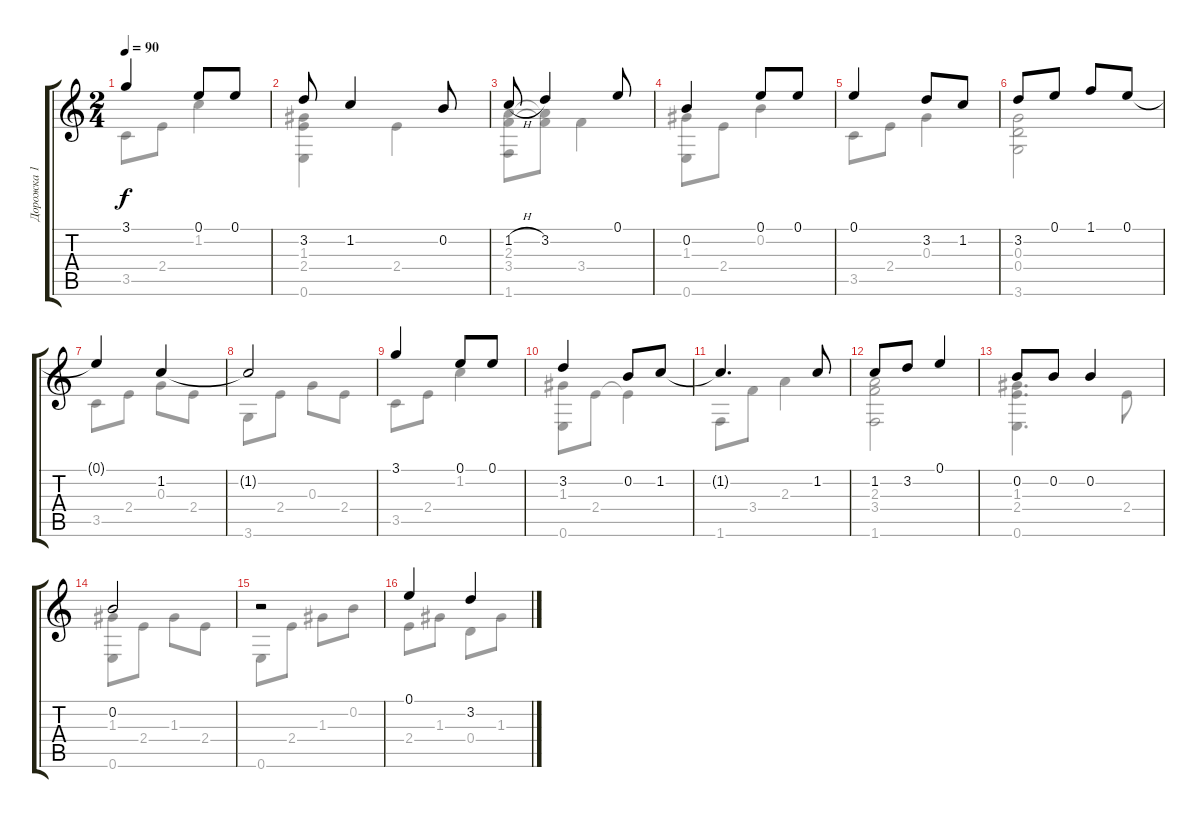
\track ("Дорожка 1" "Дорожка 1") {instrument acousticguitarsteel}
\staff {score tabs}
\tuning (E4 B3 G3 D3 A2 E2) {hide}
\voice
\ts (2 4)
\tempo 90
\clef g2
\ks c
3.1.4{dy f} 0.1.8 0.1.8 |
3.2.8 1.2.4 0.2.8 |
1.2{h}.8 3.2.4 0.1.8 |
0.2.4 0.1.8 0.1.8 |
0.1.4 3.2.8 1.2.8 |
3.2.8{beam Up} 0.1.8{beam Up} 1.1.8{beam Up} 0.1.8{beam Up} |
0.1{t}.4{beam Up} 1.2.4 |
1.2{t}.2{beam Up} |
3.1.4{beam Up} 0.1.8{beam Up} 0.1.8{beam Up} |
3.2.4{beam Up} 0.2.8{beam Up} 1.2.8{beam Up} |
1.2{t}.4{d beam Up} 1.2.8{beam Up} |
1.2.8{beam Up} 3.2.8{beam Up} 0.1.4{beam Up} |
0.2.8{beam Up} 0.2.8{beam Up} 0.2.4{beam Up} |
0.2.2{beam Up} |
r.2 |
0.1.4 3.2.4
\voice
\clef g2
\ottava regular
\simile none
\ks c
3.5.8{dy f} 2.4.8 1.2.4 |
(1.3 2.4 0.6).4 2.4.4 |
(2.3 3.4 1.6).8 (2.3{t} 3.4{t}).8 3.4.4 |
(1.3 0.6).8 2.4.8 0.2.4 |
3.5.8 2.4.8 0.3.4 |
(0.3 0.4 3.6).2 |
3.5.8 2.4.8 0.3.8 2.4.8 |
3.6.8 2.4.8 0.3.8 2.4.8 |
3.5.8 2.4.8 1.2.4 |
(1.3 0.6).8 2.4.8 2.4{t}.4 |
1.6.8 3.4.8 2.3.4 |
(2.3 3.4 1.6).2 |
(1.3 2.4 0.6).4{d} 2.4.8 |
(1.3 0.6).8 2.4.8 1.3.8 2.4.8 |
0.6.8 2.4.8 1.3.8 0.2.8 |
2.4.8 1.3.8 0.4.8 1.3.8
